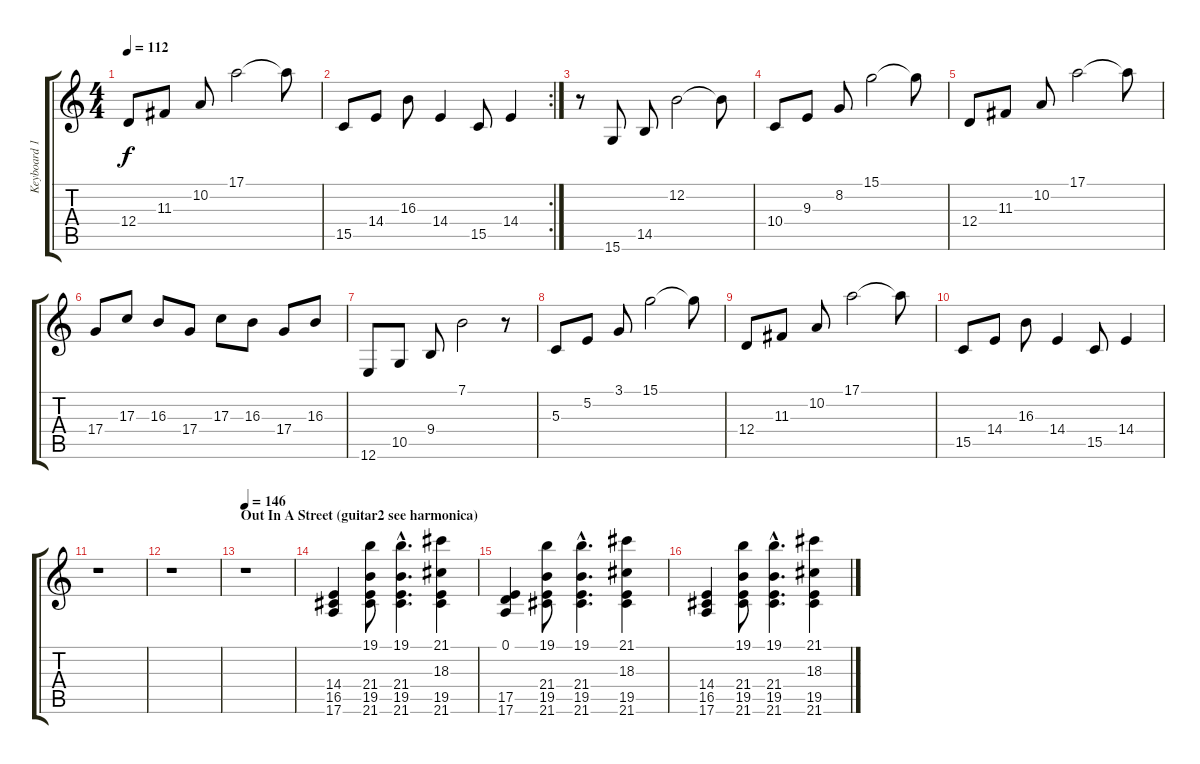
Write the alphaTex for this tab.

\track ("Keyboard 1" "Keyboard 1") {instrument honkytonkpiano}
\staff {score tabs}
\tuning (E4 B3 G3 D3 A2 E2) {hide}
\ts (4 4)
\tempo 112
\clef g2
\ks c
12.4.8{dy f} 11.3.8 10.2.8 17.1.2 17.1{t}.8 |
\rc 2
15.5.8 14.4.8 16.3.8 14.4.4 15.5.8 14.4.4 |
r.8 15.6.8 14.5.8 12.2.2 12.2{t}.8 |
10.4.8 9.3.8 8.2.8 15.1.2 15.1{t}.8 |
12.4.8 11.3.8 10.2.8 17.1.2 17.1{t}.8 |
17.4.8 17.3.8 16.3.8 17.4.8 17.3.8 16.3.8 17.4.8 16.3.8 |
12.6.8{volume 8} 10.5.8 9.4.8 7.1.2 r.8 |
5.3.8 5.2.8 3.1.8 15.1.2 15.1{t}.8 |
12.4.8{volume 0} 11.3.8 10.2.8 17.1.2 17.1{t}.8 |
15.5.8 14.4.8 16.3.8 14.4.4 15.5.8 14.4.4 |
r.1 |
r.1 |
\section ("" "Out In A Street (guitar2 see harmonica)")
\tempo 146
r.1{volume 8 balance 0 instrument brightacousticpiano} |
(14.4 16.5 17.6).4 (19.1 21.4 19.5 21.6).8 (19.1{hac} 21.4{hac} 19.5{hac} 21.6{hac}).4{d} (21.1 18.3 19.5 21.6).4 |
(0.1 17.5 17.6).4 (19.1 21.4 19.5 21.6).8 (19.1{hac} 21.4{hac} 19.5{hac} 21.6{hac}).4{d} (21.1 18.3 19.5 21.6).4 |
(14.4 16.5 17.6).4 (19.1 21.4 19.5 21.6).8 (19.1{hac} 21.4{hac} 19.5{hac} 21.6{hac}).4{d} (21.1 18.3 19.5 21.6).4
